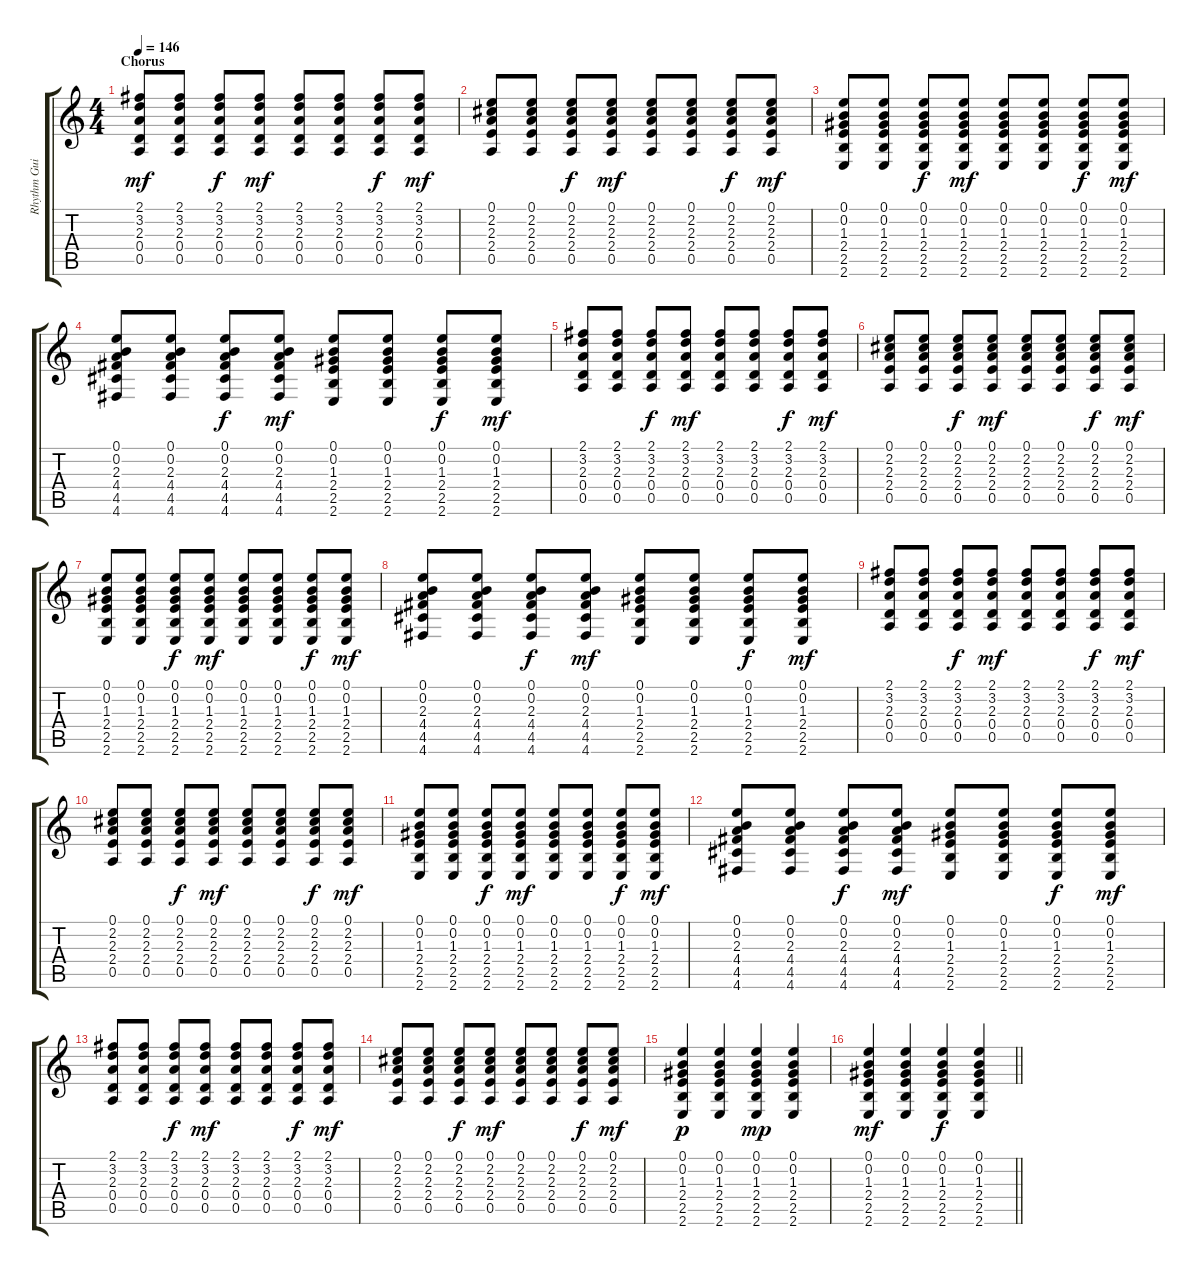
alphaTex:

\track ("Rhythm Guitar" "Rhythm Gui") {instrument acousticguitarsteel}
\staff {score tabs}
\tuning (E4 B3 G3 D3 A2 D2) {hide}
\ts (4 4)
\section ("" "Chorus")
\tempo 146
\clef g2
\ks c
(2.1 3.2 2.3 0.4 0.5).8{dy mf} (2.1 3.2 2.3 0.4 0.5).8 (2.1 3.2 2.3 0.4 0.5).8{dy f} (2.1 3.2 2.3 0.4 0.5).8{dy mf} (2.1 3.2 2.3 0.4 0.5).8 (2.1 3.2 2.3 0.4 0.5).8 (2.1 3.2 2.3 0.4 0.5).8{dy f} (2.1 3.2 2.3 0.4 0.5).8{dy mf} |
(0.1 2.2 2.3 2.4 0.5).8 (0.1 2.2 2.3 2.4 0.5).8 (0.1 2.2 2.3 2.4 0.5).8{dy f} (0.1 2.2 2.3 2.4 0.5).8{dy mf} (0.1 2.2 2.3 2.4 0.5).8 (0.1 2.2 2.3 2.4 0.5).8 (0.1 2.2 2.3 2.4 0.5).8{dy f} (0.1 2.2 2.3 2.4 0.5).8{dy mf} |
(0.1 0.2 1.3 2.4 2.5 2.6).8 (0.1 0.2 1.3 2.4 2.5 2.6).8 (0.1 0.2 1.3 2.4 2.5 2.6).8{dy f} (0.1 0.2 1.3 2.4 2.5 2.6).8{dy mf} (0.1 0.2 1.3 2.4 2.5 2.6).8 (0.1 0.2 1.3 2.4 2.5 2.6).8 (0.1 0.2 1.3 2.4 2.5 2.6).8{dy f} (0.1 0.2 1.3 2.4 2.5 2.6).8{dy mf} |
(0.1 0.2 2.3 4.4 4.5 4.6).8 (0.1 0.2 2.3 4.4 4.5 4.6).8 (0.1 0.2 2.3 4.4 4.5 4.6).8{dy f} (0.1 0.2 2.3 4.4 4.5 4.6).8{dy mf} (0.1 0.2 1.3 2.4 2.5 2.6).8 (0.1 0.2 1.3 2.4 2.5 2.6).8 (0.1 0.2 1.3 2.4 2.5 2.6).8{dy f} (0.1 0.2 1.3 2.4 2.5 2.6).8{dy mf} |
(2.1 3.2 2.3 0.4 0.5).8 (2.1 3.2 2.3 0.4 0.5).8 (2.1 3.2 2.3 0.4 0.5).8{dy f} (2.1 3.2 2.3 0.4 0.5).8{dy mf} (2.1 3.2 2.3 0.4 0.5).8 (2.1 3.2 2.3 0.4 0.5).8 (2.1 3.2 2.3 0.4 0.5).8{dy f} (2.1 3.2 2.3 0.4 0.5).8{dy mf} |
(0.1 2.2 2.3 2.4 0.5).8 (0.1 2.2 2.3 2.4 0.5).8 (0.1 2.2 2.3 2.4 0.5).8{dy f} (0.1 2.2 2.3 2.4 0.5).8{dy mf} (0.1 2.2 2.3 2.4 0.5).8 (0.1 2.2 2.3 2.4 0.5).8 (0.1 2.2 2.3 2.4 0.5).8{dy f} (0.1 2.2 2.3 2.4 0.5).8{dy mf} |
(0.1 0.2 1.3 2.4 2.5 2.6).8 (0.1 0.2 1.3 2.4 2.5 2.6).8 (0.1 0.2 1.3 2.4 2.5 2.6).8{dy f} (0.1 0.2 1.3 2.4 2.5 2.6).8{dy mf} (0.1 0.2 1.3 2.4 2.5 2.6).8 (0.1 0.2 1.3 2.4 2.5 2.6).8 (0.1 0.2 1.3 2.4 2.5 2.6).8{dy f} (0.1 0.2 1.3 2.4 2.5 2.6).8{dy mf} |
(0.1 0.2 2.3 4.4 4.5 4.6).8 (0.1 0.2 2.3 4.4 4.5 4.6).8 (0.1 0.2 2.3 4.4 4.5 4.6).8{dy f} (0.1 0.2 2.3 4.4 4.5 4.6).8{dy mf} (0.1 0.2 1.3 2.4 2.5 2.6).8 (0.1 0.2 1.3 2.4 2.5 2.6).8 (0.1 0.2 1.3 2.4 2.5 2.6).8{dy f} (0.1 0.2 1.3 2.4 2.5 2.6).8{dy mf} |
(2.1 3.2 2.3 0.4 0.5).8 (2.1 3.2 2.3 0.4 0.5).8 (2.1 3.2 2.3 0.4 0.5).8{dy f} (2.1 3.2 2.3 0.4 0.5).8{dy mf} (2.1 3.2 2.3 0.4 0.5).8 (2.1 3.2 2.3 0.4 0.5).8 (2.1 3.2 2.3 0.4 0.5).8{dy f} (2.1 3.2 2.3 0.4 0.5).8{dy mf} |
(0.1 2.2 2.3 2.4 0.5).8 (0.1 2.2 2.3 2.4 0.5).8 (0.1 2.2 2.3 2.4 0.5).8{dy f} (0.1 2.2 2.3 2.4 0.5).8{dy mf} (0.1 2.2 2.3 2.4 0.5).8 (0.1 2.2 2.3 2.4 0.5).8 (0.1 2.2 2.3 2.4 0.5).8{dy f} (0.1 2.2 2.3 2.4 0.5).8{dy mf} |
(0.1 0.2 1.3 2.4 2.5 2.6).8 (0.1 0.2 1.3 2.4 2.5 2.6).8 (0.1 0.2 1.3 2.4 2.5 2.6).8{dy f} (0.1 0.2 1.3 2.4 2.5 2.6).8{dy mf} (0.1 0.2 1.3 2.4 2.5 2.6).8 (0.1 0.2 1.3 2.4 2.5 2.6).8 (0.1 0.2 1.3 2.4 2.5 2.6).8{dy f} (0.1 0.2 1.3 2.4 2.5 2.6).8{dy mf} |
(0.1 0.2 2.3 4.4 4.5 4.6).8 (0.1 0.2 2.3 4.4 4.5 4.6).8 (0.1 0.2 2.3 4.4 4.5 4.6).8{dy f} (0.1 0.2 2.3 4.4 4.5 4.6).8{dy mf} (0.1 0.2 1.3 2.4 2.5 2.6).8 (0.1 0.2 1.3 2.4 2.5 2.6).8 (0.1 0.2 1.3 2.4 2.5 2.6).8{dy f} (0.1 0.2 1.3 2.4 2.5 2.6).8{dy mf} |
(2.1 3.2 2.3 0.4 0.5).8 (2.1 3.2 2.3 0.4 0.5).8 (2.1 3.2 2.3 0.4 0.5).8{dy f} (2.1 3.2 2.3 0.4 0.5).8{dy mf} (2.1 3.2 2.3 0.4 0.5).8 (2.1 3.2 2.3 0.4 0.5).8 (2.1 3.2 2.3 0.4 0.5).8{dy f} (2.1 3.2 2.3 0.4 0.5).8{dy mf} |
(0.1 2.2 2.3 2.4 0.5).8 (0.1 2.2 2.3 2.4 0.5).8 (0.1 2.2 2.3 2.4 0.5).8{dy f} (0.1 2.2 2.3 2.4 0.5).8{dy mf} (0.1 2.2 2.3 2.4 0.5).8 (0.1 2.2 2.3 2.4 0.5).8 (0.1 2.2 2.3 2.4 0.5).8{dy f} (0.1 2.2 2.3 2.4 0.5).8{dy mf} |
(0.1 0.2 1.3 2.4 2.5 2.6).4{dy p} (0.1 0.2 1.3 2.4 2.5 2.6).4 (0.1 0.2 1.3 2.4 2.5 2.6).4{dy mp} (0.1 0.2 1.3 2.4 2.5 2.6).4 |
\barLineRight lightlight
(0.1 0.2 1.3 2.4 2.5 2.6).4{dy mf} (0.1 0.2 1.3 2.4 2.5 2.6).4 (0.1 0.2 1.3 2.4 2.5 2.6).4{dy f} (0.1 0.2 1.3 2.4 2.5 2.6).4
